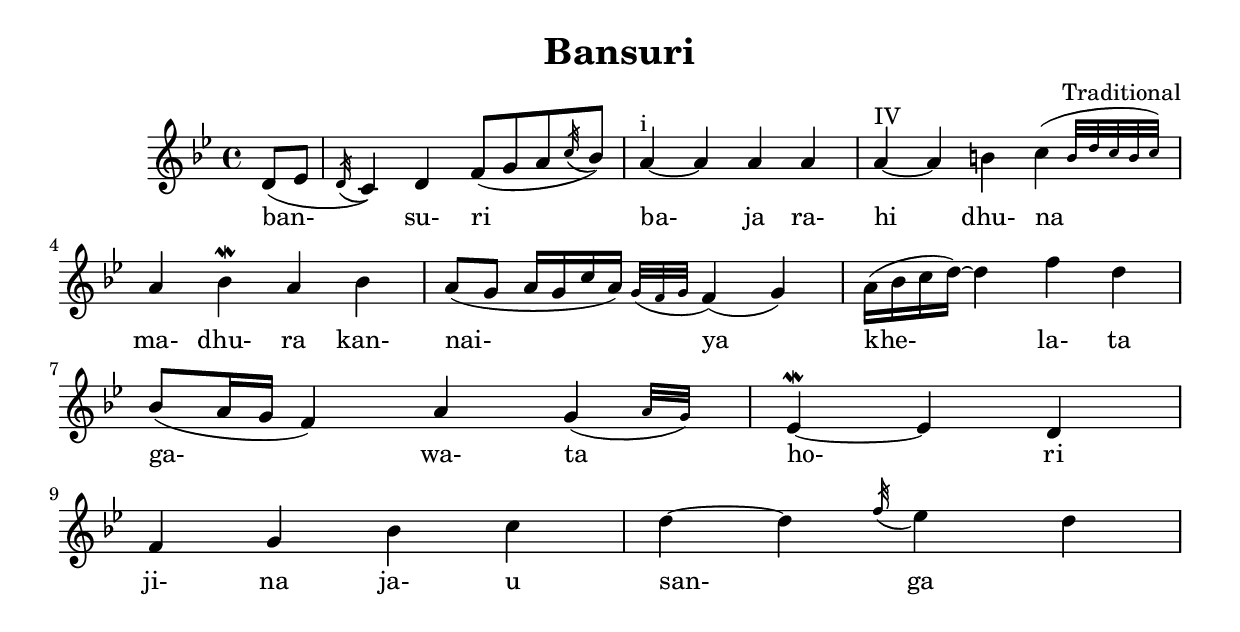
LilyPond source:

#(ly:set-option 'midi-extension "mid")
\version "2.12.3"
\include "english.ly"
\header{ title = "Bansuri" composer = "Traditional" }
\include "english.ly"
%{
Rag:Bhairavi
Tal:Tintal
Title:Bansuri
Author:Traditional
Source:AAK
Mode: phrygian
Filename: bansuriv3
Time: 4/4
Key: D


          
                               i            IV         . 
         3S             n      +            2         DSnDn
1)|: (Sr | n) S   (gm <P d)> | P - P  P   | P - D    n     |
           .
      ban-    su-  ri          ba- ja ra-   hi  dhu- na

  0  ~                 3           mgm        +  .     *  *   
| P  d   P    d    |  (Pm   PmnP)    (g m) | (PdnS) -- g  S |
  ma-dhu-ra   kan-     nai-           ya      khe-     la-ta

   2               0     
                Pm ~
| (d-Pm  g) P  m | r - S :|
   ga-      wa-ta  ho- ri

               .
              <g>
            .   . .
| g m d n | S - r S |
ji-na ja-u san-ga
  
%}
melody = {
\clef treble
\key c \phrygian
\time 4/4
\autoBeamOn  
\partial 4*1  \bar "|:"  c'8( df'8 \bar "|"  \acciaccatura {c'32}bf4) c'4 ef'8( f'8 g'8 \acciaccatura {bf'32}af'8) \bar "|"  g'4~^"i" g'4 g'4 g'4 \bar "|"  g'4~^"IV" g'4 a'4 \afterGrace bf'4( { a'32[ c''32 bf'32 a'32 bf'32]) } \bar "|"  \break
 \bar "|"  g'4 af'4\mordent g'4 af'4 \bar "|"  g'8( f'8 g'16 f'16 bf'16 g'16) \acciaccatura {f'32[ ef'32 f'32]}ef'4( f'4) \bar "|"  g'16( af'16 bf'16 c''16~) c''4 ef''4 c''4 \bar "|"  \break
 \bar "|"  af'8( g'16 f'16 ef'4) g'4 \afterGrace f'4( { g'32[ f'32]) } \bar "|"  \partial 4*3  df'4~\mordent df'4 c'4 \bar ":|"  \break
 \bar "|"  ef'4 f'4 af'4 bf'4 \bar "|"  c''4~ c''4 \acciaccatura {ef''32}df''4 c''4 \bar "|"  \break

}

text = \lyricmode {
ban- su- ri ba- ja ra- hi dhu- na ma- dhu- ra kan- nai- ya khe- la- ta ga- wa- ta ho- ri ji- na ja- u san- ga
}

\score{
\transpose c' d'
<<
\new Voice = "one" {
  \melody
}
\new Lyrics \lyricsto "one" \text
>>
\layout { }
\midi { }
}